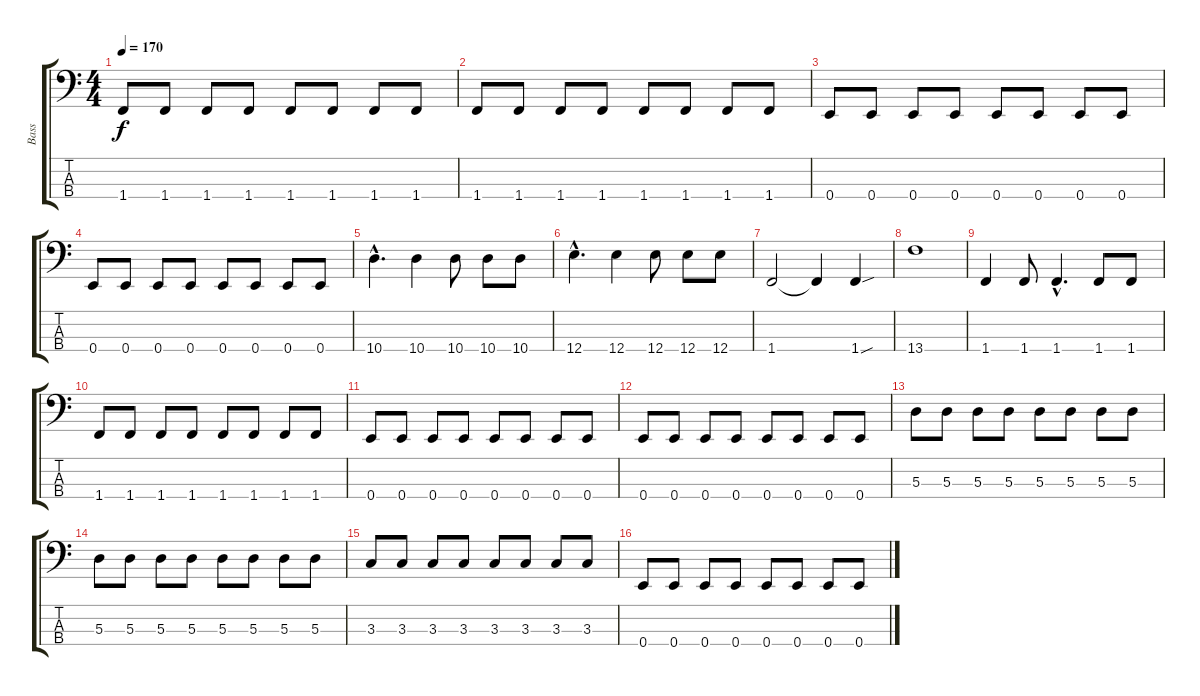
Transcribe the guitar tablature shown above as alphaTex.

\track ("Bass" "Bass") {instrument electricbassfinger}
\staff {score tabs}
\tuning (G2 D2 A1 E1) {hide}
\ts (4 4)
\tempo 170
\clef f4
\ks c
1.4.8{dy f} 1.4.8 1.4.8 1.4.8 1.4.8 1.4.8 1.4.8 1.4.8 |
1.4.8 1.4.8 1.4.8 1.4.8 1.4.8 1.4.8 1.4.8 1.4.8 |
0.4.8 0.4.8 0.4.8 0.4.8 0.4.8 0.4.8 0.4.8 0.4.8 |
0.4.8 0.4.8 0.4.8 0.4.8 0.4.8 0.4.8 0.4.8 0.4.8 |
10.4{hac}.4{d} 10.4.4 10.4.8 10.4.8 10.4.8 |
12.4{hac}.4{d} 12.4.4 12.4.8 12.4.8 12.4.8 |
1.4.2 1.4{t}.4 1.4{sou}.4 |
13.4.1 |
1.4.4 1.4.8 1.4{hac}.4{d} 1.4.8 1.4.8 |
1.4.8 1.4.8 1.4.8 1.4.8 1.4.8 1.4.8 1.4.8 1.4.8 |
0.4.8 0.4.8 0.4.8 0.4.8 0.4.8 0.4.8 0.4.8 0.4.8 |
0.4.8 0.4.8 0.4.8 0.4.8 0.4.8 0.4.8 0.4.8 0.4.8 |
5.3.8 5.3.8 5.3.8 5.3.8 5.3.8 5.3.8 5.3.8 5.3.8 |
5.3.8 5.3.8 5.3.8 5.3.8 5.3.8 5.3.8 5.3.8 5.3.8 |
3.3.8 3.3.8 3.3.8 3.3.8 3.3.8 3.3.8 3.3.8 3.3.8 |
0.4.8 0.4.8 0.4.8 0.4.8 0.4.8 0.4.8 0.4.8 0.4.8
